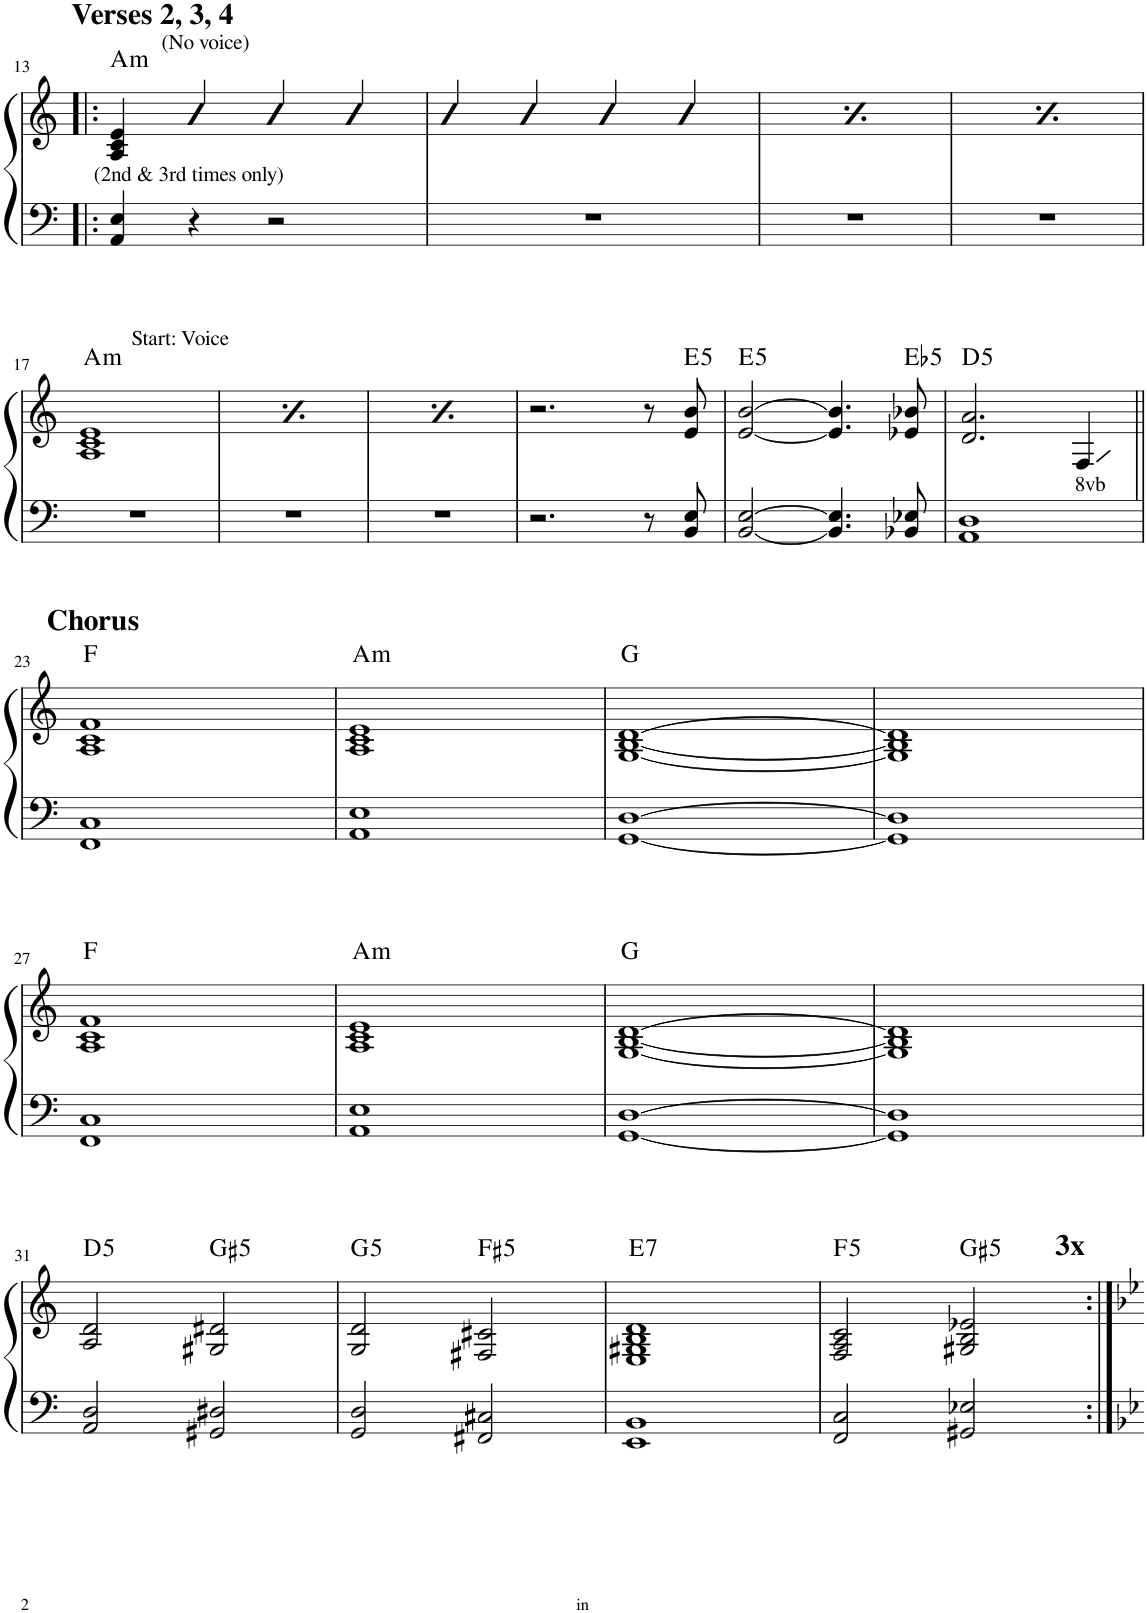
**kern	**kern	**harte
*part1	*part1	*part1
*staff2	*staff1	*
*I"Piano	*	*
*I'Pno	*	*
!!LO:PB:g=z
*clefF4	*clefG2	*
*k[]	*k[]	*
*M4/4	*M4/4	*
=13!|:	=13!|:	=13!|:
!	!LO:TX:a:t=(No voice)	!
!	!LO:TX:b:t=(2nd & 3rd times only)	!LO:H:kt=m
4AA/ 4E/	4A/ 4c/ 4e/	A:min
4r	4G/	.
2r	4G/	.
.	4G/	.
=14	=14	=14
1r	4G/	.
.	4G/	.
.	4G/	.
.	4G/	.
=15	=15	=15
1r	4G/	.
.	4G/	.
.	4G/	.
.	4G/	.
=16	=16	=16
1r	4G/	.
.	4G/	.
.	4G/	.
.	4G/	.
!!LO:LB:g=z
=17	=17	=17
!	!LO:TX:a:t=Start&colon; Voice	!LO:H:kt=m
1r	1A 1c 1e	A:min
=18	=18	=18
!	!LO:TX:a:t=Start&colon; Voice	!LO:H:kt=m
1r	1A 1c 1e	A:min
=19	=19	=19
!	!LO:TX:a:t=Start&colon; Voice	!LO:H:kt=m
1r	1A 1c 1e	A:min
=20	=20	=20
2.r	2.r	.
8r	8r	.
!	!	!LO:H:kt=5
8BB/ 8E/	8e/ 8b/	E:(1,5)
=21	=21	=21
!	!	!LO:H:kt=5
[2BB/ [2E/	[2e/ [2b/	E:(1,5)
4.BB/] 4.E/]	4.e/] 4.b/]	.
!	!	!LO:H:kt=5
8BB-X/ 8E-X/	8e-X/ 8b-X/	Eb:(1,5)
=22	=22	=22
!	!	!LO:H:kt=5
1AA 1D	2.d/ 2.a/	D:(1,5)
*	*8ba	*
.	4FF/	.
!!LO:LB:g=z
=23	=23	=23
*	*X8ba	*
1FF 1C	1A 1c 1f	F:maj
=24	=24	=24
!	!	!LO:H:kt=m
1AA 1E	1A 1c 1e	A:min
=25	=25	=25
[1GG [1D	[1G [1B [1d	G:maj
=26	=26	=26
1GG] 1D]	1G] 1B] 1d]	.
!!LO:LB:g=z
=27	=27	=27
1FF 1C	1A 1c 1f	F:maj
=28	=28	=28
!	!	!LO:H:kt=m
1AA 1E	1A 1c 1e	A:min
=29	=29	=29
[1GG [1D	[1G [1B [1d	G:maj
=30	=30	=30
1GG] 1D]	1G] 1B] 1d]	.
!!LO:LB:g=z
=31	=31	=31
!	!	!LO:H:kt=5
2AA/ 2D/	2A/ 2d/	D:(1,5)
!	!	!LO:H:kt=5
2GG#X/ 2D#X/	2G#X/ 2d#X/	G#:(1,5)
=32	=32	=32
!	!	!LO:H:kt=5
2GG/ 2D/	2G/ 2d/	G:(1,5)
!	!	!LO:H:kt=5
2FF#X/ 2C#X/	2F#X/ 2c#X/	F#:(1,5)
=33	=33	=33
!	!	!LO:H:kt=7
1EE 1BB	1E 1G#X 1B 1d	E:7
=34	=34	=34
!	!	!LO:H:kt=5
2FF/ 2C/	2F/ 2A/ 2c/	F:(1,5)
!	!	!LO:H:kt=5
2GG#X/ 2E-X/	2G#X/ 2B/ 2e-X/	G#:(1,5)
=:|!	=:|!	=:|!
*-	*-	*-
